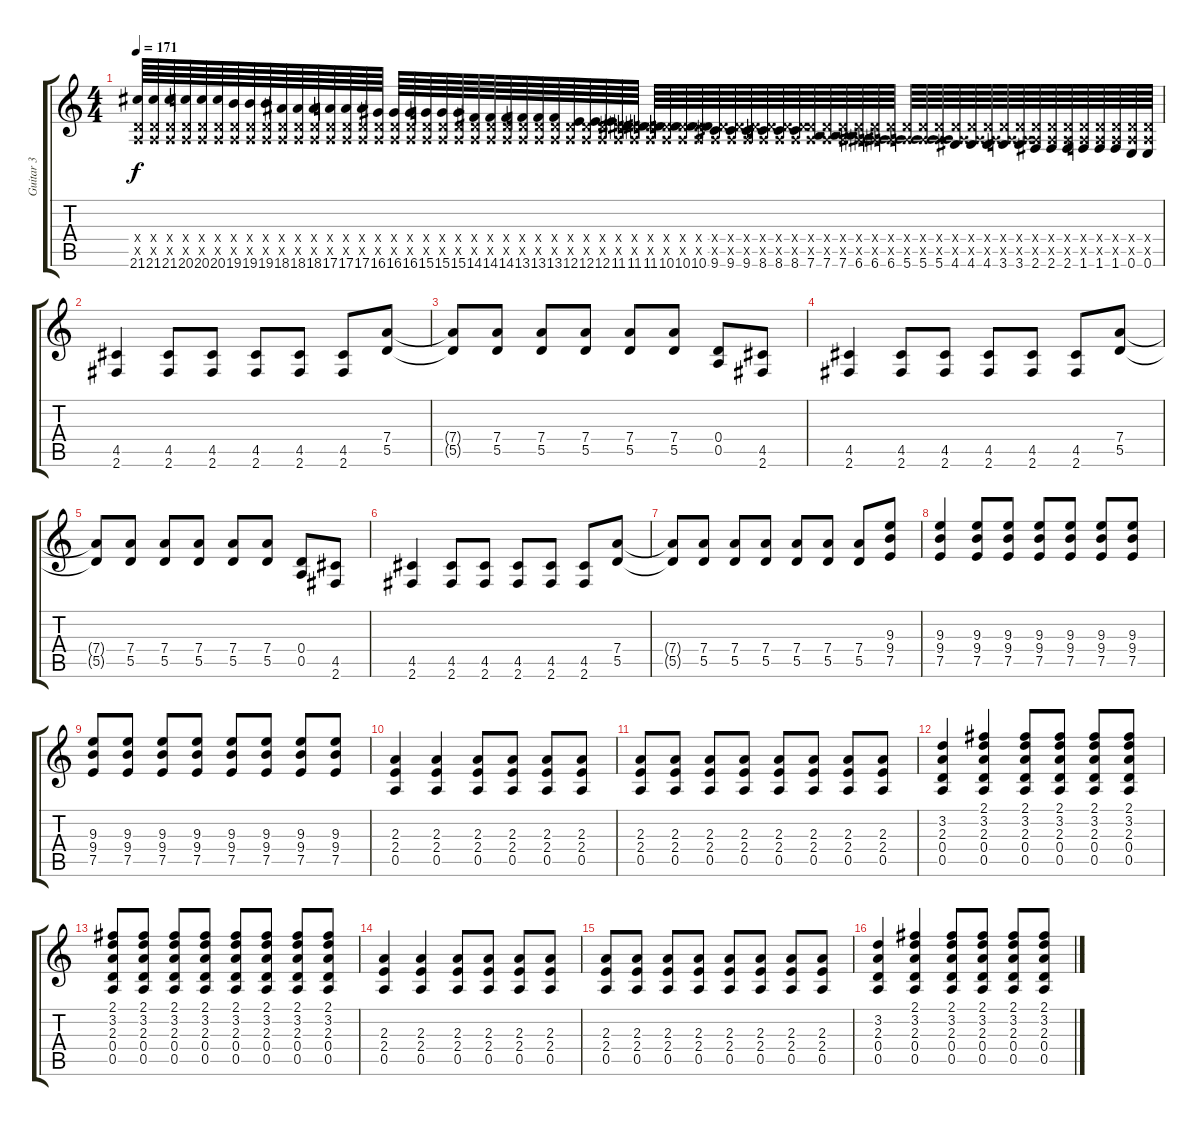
\track ("Guitar 3" "Guitar 3") {instrument overdrivenguitar}
\staff {score tabs}
\tuning (E4 B3 G3 D3 A2 E2) {hide}
\ts (4 4)
\tempo 171
\clef g2
\ks c
(0.4{x} 0.5{x} 21.6).64{dy f instrument guitarharmonics} (0.4{x} 0.5{x} 21.6).64 (0.4{x} 0.5{x} 21.6).64 (0.4{x} 0.5{x} 20.6).64 (0.4{x} 0.5{x} 20.6).64 (0.4{x} 0.5{x} 20.6).64 (0.4{x} 0.5{x} 19.6).64 (0.4{x} 0.5{x} 19.6).64 (0.4{x} 0.5{x} 19.6).64 (0.4{x} 0.5{x} 18.6).64 (0.4{x} 0.5{x} 18.6).64 (0.4{x} 0.5{x} 18.6).64 (0.4{x} 0.5{x} 17.6).64 (0.4{x} 0.5{x} 17.6).64 (0.4{x} 0.5{x} 17.6).64 (0.4{x} 0.5{x} 16.6).64 (0.4{x} 0.5{x} 16.6).64 (0.4{x} 0.5{x} 16.6).64 (0.4{x} 0.5{x} 15.6).64 (0.4{x} 0.5{x} 15.6).64 (0.4{x} 0.5{x} 15.6).64 (0.4{x} 0.5{x} 14.6).64 (0.4{x} 0.5{x} 14.6).64 (0.4{x} 0.5{x} 14.6).64 (0.4{x} 0.5{x} 13.6).64 (0.4{x} 0.5{x} 13.6).64 (0.4{x} 0.5{x} 13.6).64 (0.4{x} 0.5{x} 12.6).64 (0.4{x} 0.5{x} 12.6).64 (0.4{x} 0.5{x} 12.6).64 (0.4{x} 0.5{x} 11.6).64 (0.4{x} 0.5{x} 11.6).64 (0.4{x} 0.5{x} 11.6).64 (0.4{x} 0.5{x} 10.6).64 (0.4{x} 0.5{x} 10.6).64 (0.4{x} 0.5{x} 10.6).64 (0.4{x} 0.5{x} 9.6).64 (0.4{x} 0.5{x} 9.6).64 (0.4{x} 0.5{x} 9.6).64 (0.4{x} 0.5{x} 8.6).64 (0.4{x} 0.5{x} 8.6).64 (0.4{x} 0.5{x} 8.6).64 (0.4{x} 0.5{x} 7.6).64 (0.4{x} 0.5{x} 7.6).64 (0.4{x} 0.5{x} 7.6).64 (0.4{x} 0.5{x} 6.6).64 (0.4{x} 0.5{x} 6.6).64 (0.4{x} 0.5{x} 6.6).64 (0.4{x} 0.5{x} 5.6).64 (0.4{x} 0.5{x} 5.6).64 (0.4{x} 0.5{x} 5.6).64 (0.4{x} 0.5{x} 4.6).64 (0.4{x} 0.5{x} 4.6).64 (0.4{x} 0.5{x} 4.6).64 (0.4{x} 0.5{x} 3.6).64 (0.4{x} 0.5{x} 3.6).64 (0.4{x} 0.5{x} 2.6).64 (0.4{x} 0.5{x} 2.6).64 (0.4{x} 0.5{x} 2.6).64 (0.4{x} 0.5{x} 1.6).64 (0.4{x} 0.5{x} 1.6).64 (0.4{x} 0.5{x} 1.6).64 (0.4{x} 0.5{x} 0.6).64 (0.4{x} 0.5{x} 0.6).64 |
(4.5 2.6).4{instrument overdrivenguitar} (4.5 2.6).8 (4.5 2.6).8 (4.5 2.6).8 (4.5 2.6).8 (4.5 2.6).8 (7.4 5.5).8 |
(7.4{t} 5.5{t}).8 (7.4 5.5).8 (7.4 5.5).8 (7.4 5.5).8 (7.4 5.5).8 (7.4 5.5).8 (0.4 0.5).8 (4.5 2.6).8 |
(4.5 2.6).4 (4.5 2.6).8 (4.5 2.6).8 (4.5 2.6).8 (4.5 2.6).8 (4.5 2.6).8 (7.4 5.5).8 |
(7.4{t} 5.5{t}).8 (7.4 5.5).8 (7.4 5.5).8 (7.4 5.5).8 (7.4 5.5).8 (7.4 5.5).8 (0.4 0.5).8 (4.5 2.6).8 |
(4.5 2.6).4 (4.5 2.6).8 (4.5 2.6).8 (4.5 2.6).8 (4.5 2.6).8 (4.5 2.6).8 (7.4 5.5).8 |
(7.4{t} 5.5{t}).8 (7.4 5.5).8 (7.4 5.5).8 (7.4 5.5).8 (7.4 5.5).8 (7.4 5.5).8 (7.4 5.5).8 (9.3 9.4 7.5).8 |
(9.3 9.4 7.5).4 (9.3 9.4 7.5).8 (9.3 9.4 7.5).8 (9.3 9.4 7.5).8 (9.3 9.4 7.5).8 (9.3 9.4 7.5).8 (9.3 9.4 7.5).8 |
(9.3 9.4 7.5).8 (9.3 9.4 7.5).8 (9.3 9.4 7.5).8 (9.3 9.4 7.5).8 (9.3 9.4 7.5).8 (9.3 9.4 7.5).8 (9.3 9.4 7.5).8 (9.3 9.4 7.5).8 |
(2.3 2.4 0.5).4 (2.3 2.4 0.5).4 (2.3 2.4 0.5).8 (2.3 2.4 0.5).8 (2.3 2.4 0.5).8 (2.3 2.4 0.5).8 |
(2.3 2.4 0.5).8 (2.3 2.4 0.5).8 (2.3 2.4 0.5).8 (2.3 2.4 0.5).8 (2.3 2.4 0.5).8 (2.3 2.4 0.5).8 (2.3 2.4 0.5).8 (2.3 2.4 0.5).8 |
(3.2 2.3 0.4 0.5).4 (2.1 3.2 2.3 0.4 0.5).4 (2.1 3.2 2.3 0.4 0.5).8 (2.1 3.2 2.3 0.4 0.5).8 (2.1 3.2 2.3 0.4 0.5).8 (2.1 3.2 2.3 0.4 0.5).8 |
(2.1 3.2 2.3 0.4 0.5).8 (2.1 3.2 2.3 0.4 0.5).8 (2.1 3.2 2.3 0.4 0.5).8 (2.1 3.2 2.3 0.4 0.5).8 (2.1 3.2 2.3 0.4 0.5).8 (2.1 3.2 2.3 0.4 0.5).8 (2.1 3.2 2.3 0.4 0.5).8 (2.1 3.2 2.3 0.4 0.5).8 |
(2.3 2.4 0.5).4 (2.3 2.4 0.5).4 (2.3 2.4 0.5).8 (2.3 2.4 0.5).8 (2.3 2.4 0.5).8 (2.3 2.4 0.5).8 |
(2.3 2.4 0.5).8 (2.3 2.4 0.5).8 (2.3 2.4 0.5).8 (2.3 2.4 0.5).8 (2.3 2.4 0.5).8 (2.3 2.4 0.5).8 (2.3 2.4 0.5).8 (2.3 2.4 0.5).8 |
(3.2 2.3 0.4 0.5).4 (2.1 3.2 2.3 0.4 0.5).4 (2.1 3.2 2.3 0.4 0.5).8 (2.1 3.2 2.3 0.4 0.5).8 (2.1 3.2 2.3 0.4 0.5).8 (2.1 3.2 2.3 0.4 0.5).8
